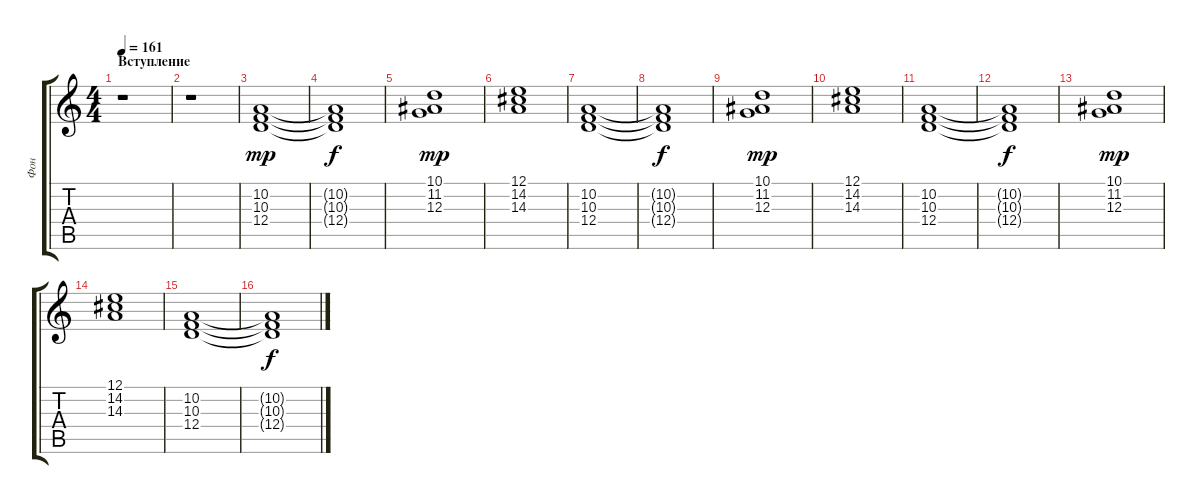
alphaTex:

\track ("Фон" "Фон") {instrument synthvoice}
\staff {score tabs}
\tuning (E4 B3 G3 D3 A2 E2) {hide}
\ts (4 4)
\section ("" "Вступление")
\tempo 161
\clef g2
\ks c
r.1{dy mp instrument synthvoice} |
r.1 |
(10.2 10.3 12.4).1 |
(10.2{t} 10.3{t} 12.4{t}).1{dy f} |
(10.1 11.2 12.3).1{dy mp} |
(12.1 14.2 14.3).1 |
(10.2 10.3 12.4).1 |
(10.2{t} 10.3{t} 12.4{t}).1{dy f} |
(10.1 11.2 12.3).1{dy mp} |
(12.1 14.2 14.3).1 |
(10.2 10.3 12.4).1 |
(10.2{t} 10.3{t} 12.4{t}).1{dy f} |
(10.1 11.2 12.3).1{dy mp} |
(12.1 14.2 14.3).1 |
(10.2 10.3 12.4).1 |
(10.2{t} 10.3{t} 12.4{t}).1{dy f}
